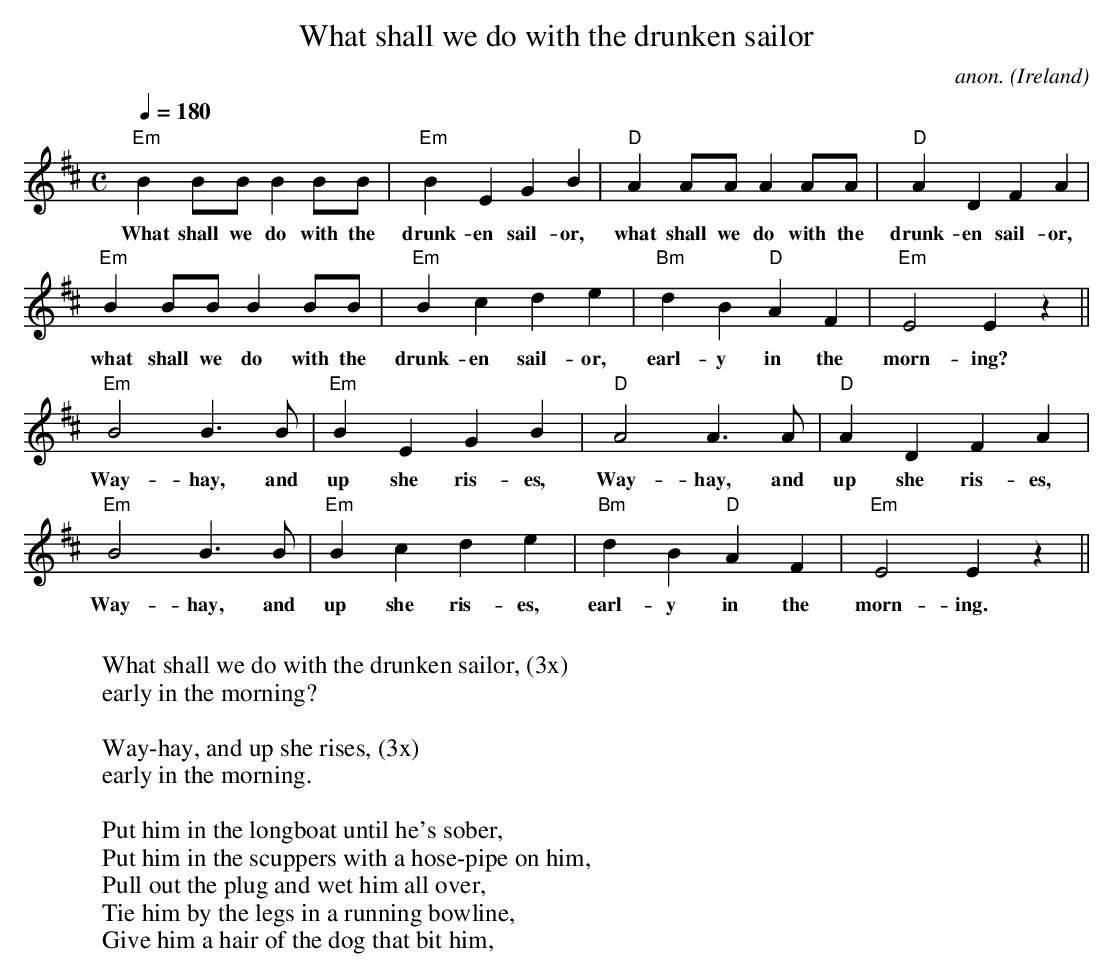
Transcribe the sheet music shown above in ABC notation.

X:1
T:What shall we do with the drunken sailor
C:anon.
O:Ireland
M:C
L:1/8
Q:1/4=180
K:EDor
"Em"B2BB B2BB|"Em"B2E2G2B2|"D"A2AA A2AA|"D"A2D2F2A2|
w:What shall we do with the drunk-en sail-or, what shall we do with the drunk-en sail-or,
"Em"B2BB B2BB|"Em"B2c2d2e2|"Bm"d2B2 "D"A2F2|"Em"E4E2 z2||
w:what shall we do with the drunk-en sail-or, earl-y in the morn-ing?
"Em"B4 B3B|"Em"B2E2G2B2|"D"A4 A3A|"D"A2D2F2A2|
w:Way-hay, and up she ris-es, Way-hay, and up she ris-es,
"Em"B4 B3B|"Em"B2c2d2e2|"Bm"d2B2 "D"A2F2|"Em"E4E2 z2||
w:Way-hay, and up she ris-es, earl-y in the morn-ing.
W:
W:What shall we do with the drunken sailor, (3x)
W:early in the morning?
W:
W:  Way-hay, and up she rises, (3x)
W:  early in the morning.
W:
W:Put him in the longboat until he's sober,
W:Put him in the scuppers with a hose-pipe on him,
W:Pull out the plug and wet him all over,
W:Tie him by the legs in a running bowline,
W:Give him a hair of the dog that bit him,
